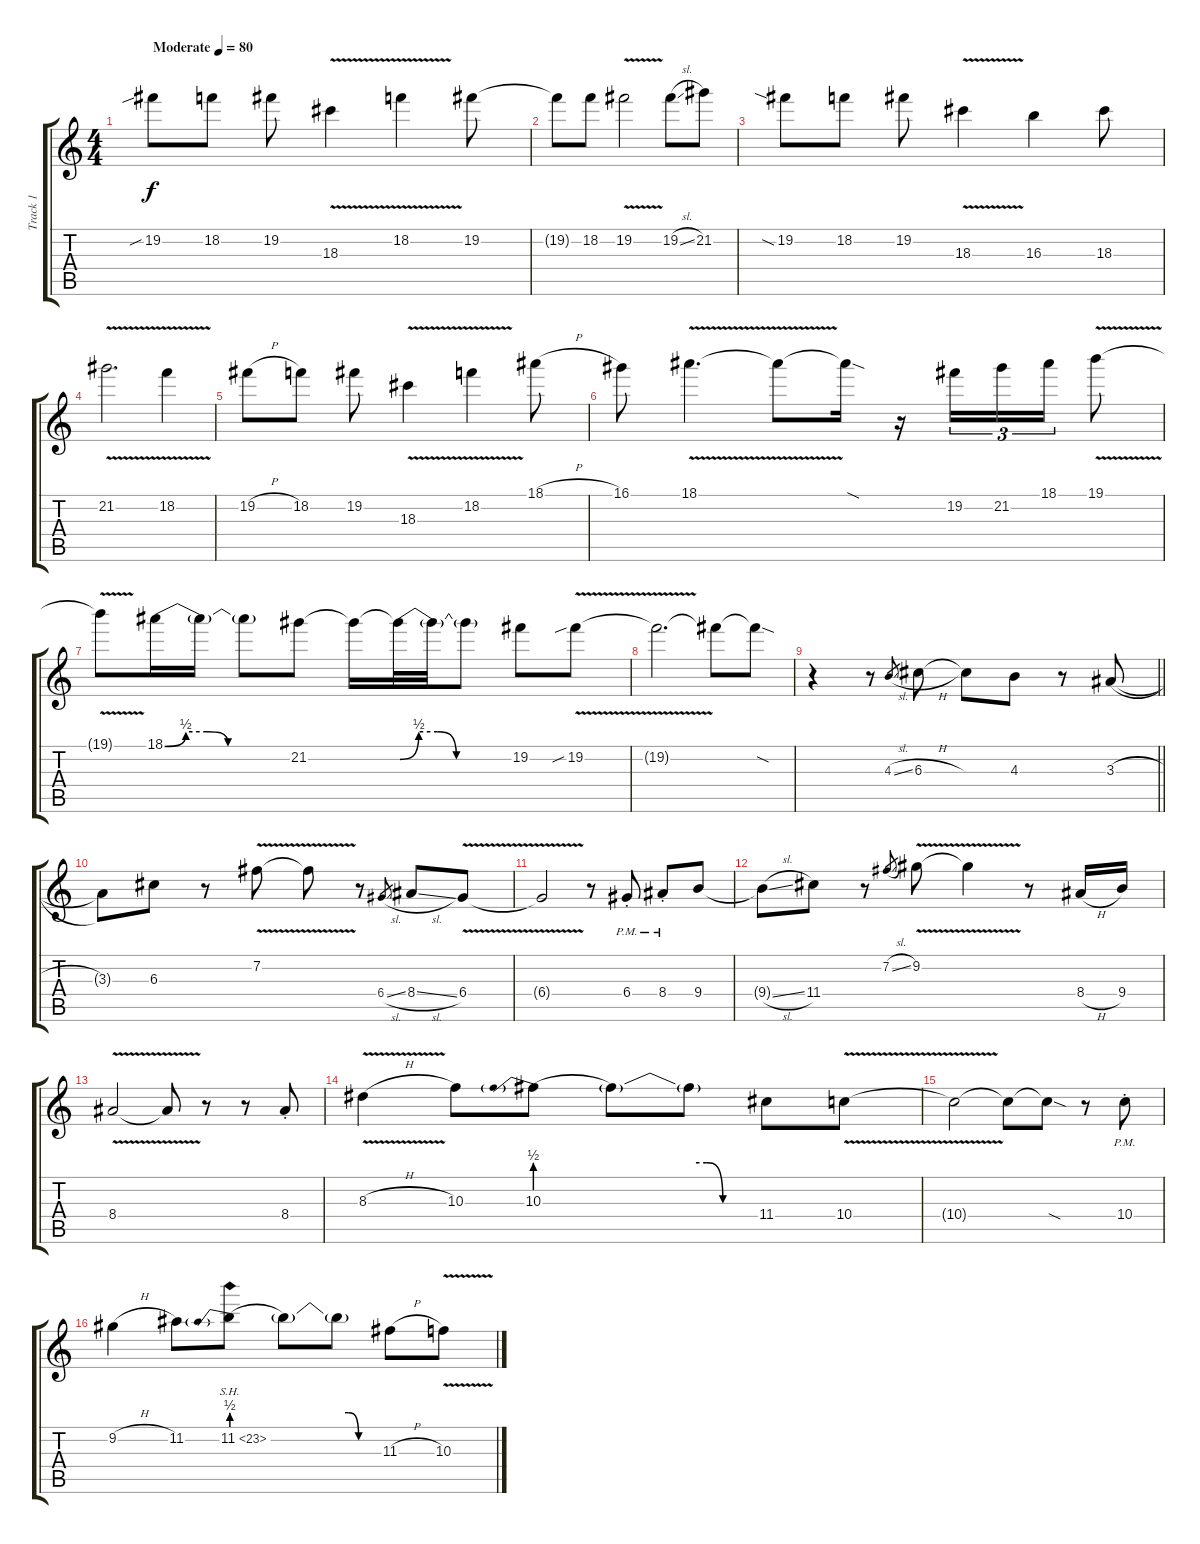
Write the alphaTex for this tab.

\track ("Track 1" "Track 1") {instrument distortionguitar}
\staff {score tabs}
\tuning (E4 B3 G3 D3 A2 E2) {hide}
\ts (4 4)
\tempo (80 "Moderate")
\clef g2
\ks c
19.2{sib}.8{dy f instrument distortionguitar} 18.2.8 19.2.8 18.3{v}.4 18.2{v}.4 19.2.8 |
19.2{t}.8 18.2.8 19.2{v}.2 19.2{sl}.8 21.2.8 |
19.2{sia}.8 18.2.8 19.2.8 18.3{v}.4 16.3.4 18.3.8 |
21.2{v}.2{d txt ""} 18.2{v}.4 |
19.2{h}.8 18.2.8 19.2.8 18.3{v}.4 18.2{v}.4 18.1{h}.8 |
16.1.8 18.1{v}.4{d} 18.1{t}.8 18.1{sod t}.16 r.16 19.2.16{tu (3 2)} 21.2.16{tu (3 2)} 18.1.16{tu (3 2)} 19.1{v}.8 |
19.1{t}.8 18.1{be (custom 0 0 10 2 20 2 30 0 60 0)}.16 18.1{t}.16 18.1{t}.8 21.2.8 21.2{t}.16 21.2{be (custom 0 0 10 2 20 2 30 0 60 0) t}.32 21.2{t}.32 21.2{t}.8 19.2.8 19.2{v sib}.8 |
19.2{t}.2{d} 19.2{t}.8 19.2{sod t}.8 |
\barLineRight lightlight
r.4{instrument distortionguitar} r.8 4.3{sl}.8{gr} 6.3{h}.8 6.3{t}.8 4.3.8 r.8 3.3{h}.8 |
3.3{t}.8 6.3.8 r.8 7.2{v}.8 7.2{t}.8 r.8 6.4{sl}.8{gr} 8.4{sl}.8 6.4{v}.8 |
6.4{t}.2 r.8 6.4{pm st}.8 8.4{pm st}.8 9.4.8 |
9.4{sl t}.8 11.4.8 r.8 7.2{sl}.8{gr} 9.2{v}.8 9.2{t}.4 r.8 8.4{h}.16 9.4.16 |
8.4{v}.2 8.4{t}.8 r.8 r.8 8.4{st}.8 |
8.3{v h}.4 10.3.8 10.3{be (prebend 0 2 60 2)}.8 10.3{t}.8 10.3{be (custom 0 2 15 2 30 0 60 0) t}.8 11.4.8 10.4{v}.8 |
10.4{t}.2 10.4{t}.8 10.4{sod t}.8 r.8 10.4{pm st}.8 |
9.2{h}.4 11.2.8 11.2{be (prebend 0 2 60 2) sh 12}.8 11.2{t}.8 11.2{be (custom 0 2 15 2 30 0 60 0) t}.8 11.3{h}.8 10.3{v}.8
